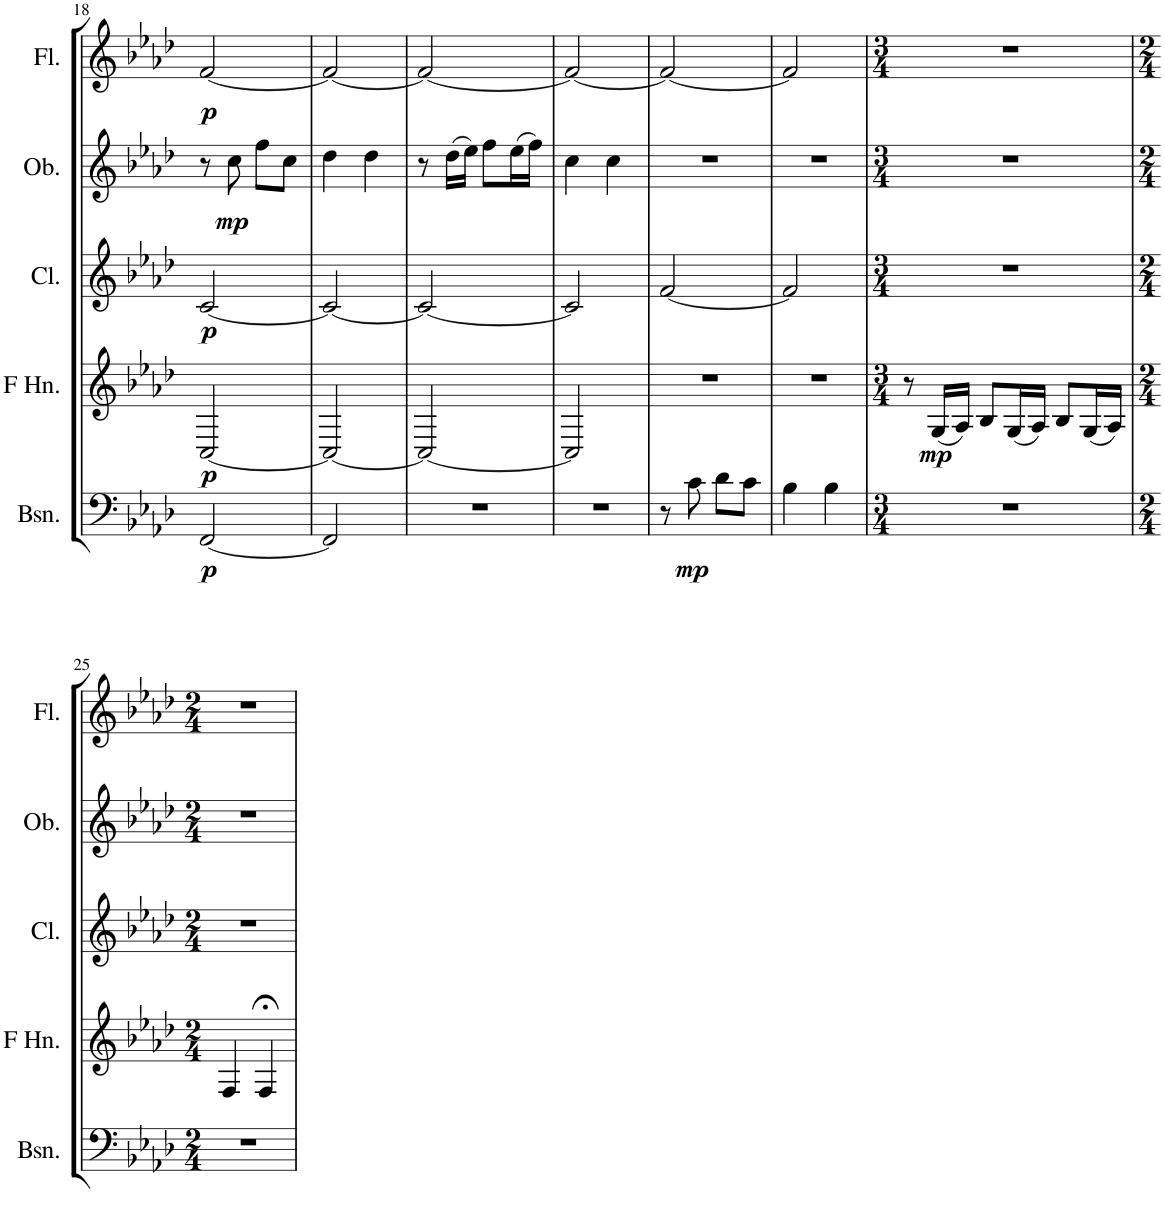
**kern	**dynam	**kern	**dynam	**kern	**dynam	**kern	**dynam	**kern	**dynam
*part5	*part5	*part4	*part4	*part3	*part3	*part2	*part2	*part1	*part1
*staff5	*staff5	*staff4	*staff4	*staff3	*staff3	*staff2	*staff2	*staff1	*staff1
*I"Bassoon	*	*I"Horn in F	*	*I"Bb Clarinet	*	*I"Oboe	*	*I"Flute	*
*I'Bsn.	*	*	*	*I'Cl.	*	*I'Ob.	*	*I'Fl.	*
!!LO:PB:g=z
*clefF4	*	*clefG2	*	*clefG2	*	*clefG2	*	*clefG2	*
*	*	*ITrd4c7	*	*ITrd1c2	*	*	*	*	*
*k[b-e-a-d-]	*	*k[b-e-a-d-]	*	*k[b-e-a-d-]	*	*k[b-e-a-d-]	*	*k[b-e-a-d-]	*
*M2/4	*	*M2/4	*	*M2/4	*	*M2/4	*	*M2/4	*
=18	=18	=18	=18	=18	=18	=18	=18	=18	=18
!	!LO:DY:b	!	!LO:DY:b	!	!LO:DY:b	!	!	!	!LO:DY:b
[2FF/	p	[2C/	p	[2c/	p	8r	.	[2f/	p
!	!	!	!	!	!	!	!LO:DY:b	!	!
.	.	.	.	.	.	8cc\	mp	.	.
.	.	.	.	.	.	8ff\L	.	.	.
.	.	.	.	.	.	8cc\J	.	.	.
=19	=19	=19	=19	=19	=19	=19	=19	=19	=19
2FF/]	.	2C/_	.	2c/_	.	4dd-\	.	2f/_	.
.	.	.	.	.	.	4dd-\	.	.	.
=20	=20	=20	=20	=20	=20	=20	=20	=20	=20
2r	.	2C/_	.	2c/_	.	8r	.	2f/_	.
.	.	.	.	.	.	(16dd-\LL	.	.	.
.	.	.	.	.	.	16ee-\JJ)	.	.	.
.	.	.	.	.	.	8ff\L	.	.	.
.	.	.	.	.	.	(16ee-\L	.	.	.
.	.	.	.	.	.	16ff\JJ)	.	.	.
=21	=21	=21	=21	=21	=21	=21	=21	=21	=21
2r	.	2C/]	.	2c/]	.	4cc\	.	2f/_	.
.	.	.	.	.	.	4cc\	.	.	.
=22	=22	=22	=22	=22	=22	=22	=22	=22	=22
8r	.	2r	.	[2f/	.	2r	.	2f/_	.
!	!LO:DY:b	!	!	!	!	!	!	!	!
8c\	mp	.	.	.	.	.	.	.	.
8d-\L	.	.	.	.	.	.	.	.	.
8c\J	.	.	.	.	.	.	.	.	.
=23	=23	=23	=23	=23	=23	=23	=23	=23	=23
4B-\	.	2r	.	2f/]	.	2r	.	2f/]	.
4B-\	.	.	.	.	.	.	.	.	.
=24	=24	=24	=24	=24	=24	=24	=24	=24	=24
*M3/4	*	*M3/4	*	*M3/4	*	*M3/4	*	*M3/4	*
2.r	.	8r	.	2.r	.	2.r	.	2.r	.
!	!	!	!LO:DY:b	!	!	!	!	!	!
.	.	(16G/LL	mp	.	.	.	.	.	.
.	.	16A-/JJ)	.	.	.	.	.	.	.
.	.	8B-/L	.	.	.	.	.	.	.
.	.	(16G/L	.	.	.	.	.	.	.
.	.	16A-/JJ)	.	.	.	.	.	.	.
.	.	8B-/L	.	.	.	.	.	.	.
.	.	(16G/L	.	.	.	.	.	.	.
.	.	16A-/JJ)	.	.	.	.	.	.	.
!!LO:LB:g=z
=25	=25	=25	=25	=25	=25	=25	=25	=25	=25
*M2/4	*	*M2/4	*	*M2/4	*	*M2/4	*	*M2/4	*
2r	.	4F/	.	2r	.	2r	.	2r	.
.	.	4F;</	.	.	.	.	.	.	.
=	=	=	=	=	=	=	=	=	=
*-	*-	*-	*-	*-	*-	*-	*-	*-	*-
